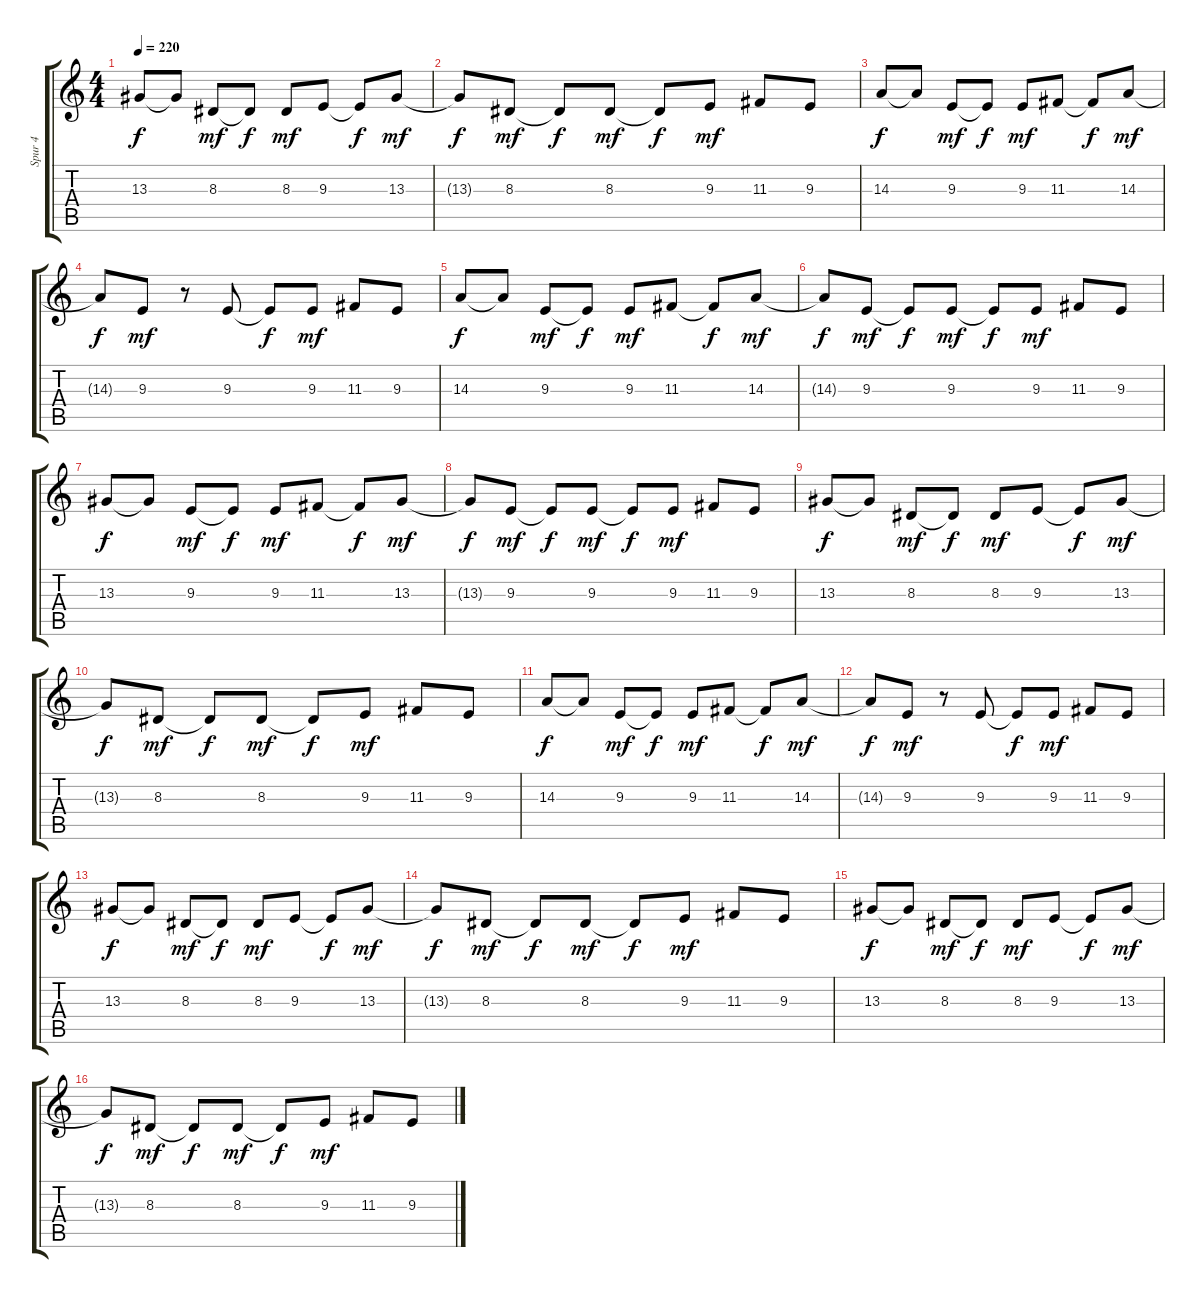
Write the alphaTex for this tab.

\track ("Spur 4" "Spur 4") {instrument lead1square}
\staff {score tabs}
\tuning (E4 B3 G3 D3 A2 D2) {hide}
\ts (4 4)
\tempo 220
\clef g2
\ks c
13.3.8{dy f} 13.3{t}.8 8.3.8{dy mf} 8.3{t}.8{dy f} 8.3.8{dy mf} 9.3.8 9.3{t}.8{dy f} 13.3.8{dy mf} |
13.3{t}.8{dy f} 8.3.8{dy mf} 8.3{t}.8{dy f} 8.3.8{dy mf} 8.3{t}.8{dy f} 9.3.8{dy mf} 11.3.8 9.3.8 |
14.3.8{dy f} 14.3{t}.8 9.3.8{dy mf} 9.3{t}.8{dy f} 9.3.8{dy mf} 11.3.8 11.3{t}.8{dy f} 14.3.8{dy mf} |
14.3{t}.8{dy f} 9.3.8{dy mf} r.8 9.3.8 9.3{t}.8{dy f} 9.3.8{dy mf} 11.3.8 9.3.8 |
14.3.8{dy f instrument lead1square} 14.3{t}.8 9.3.8{dy mf} 9.3{t}.8{dy f} 9.3.8{dy mf} 11.3.8 11.3{t}.8{dy f} 14.3.8{dy mf} |
14.3{t}.8{dy f} 9.3.8{dy mf} 9.3{t}.8{dy f} 9.3.8{dy mf} 9.3{t}.8{dy f} 9.3.8{dy mf} 11.3.8 9.3.8 |
13.3.8{dy f} 13.3{t}.8 9.3.8{dy mf} 9.3{t}.8{dy f} 9.3.8{dy mf} 11.3.8 11.3{t}.8{dy f} 13.3.8{dy mf} |
13.3{t}.8{dy f} 9.3.8{dy mf} 9.3{t}.8{dy f} 9.3.8{dy mf} 9.3{t}.8{dy f} 9.3.8{dy mf} 11.3.8 9.3.8 |
13.3.8{dy f} 13.3{t}.8 8.3.8{dy mf} 8.3{t}.8{dy f} 8.3.8{dy mf} 9.3.8 9.3{t}.8{dy f} 13.3.8{dy mf} |
13.3{t}.8{dy f} 8.3.8{dy mf} 8.3{t}.8{dy f} 8.3.8{dy mf} 8.3{t}.8{dy f} 9.3.8{dy mf} 11.3.8 9.3.8 |
14.3.8{dy f} 14.3{t}.8 9.3.8{dy mf} 9.3{t}.8{dy f} 9.3.8{dy mf} 11.3.8 11.3{t}.8{dy f} 14.3.8{dy mf} |
14.3{t}.8{dy f} 9.3.8{dy mf} r.8 9.3.8 9.3{t}.8{dy f} 9.3.8{dy mf} 11.3.8 9.3.8 |
13.3.8{dy f} 13.3{t}.8 8.3.8{dy mf} 8.3{t}.8{dy f} 8.3.8{dy mf} 9.3.8 9.3{t}.8{dy f} 13.3.8{dy mf} |
13.3{t}.8{dy f} 8.3.8{dy mf} 8.3{t}.8{dy f} 8.3.8{dy mf} 8.3{t}.8{dy f} 9.3.8{dy mf} 11.3.8 9.3.8 |
13.3.8{dy f} 13.3{t}.8 8.3.8{dy mf} 8.3{t}.8{dy f} 8.3.8{dy mf} 9.3.8 9.3{t}.8{dy f} 13.3.8{dy mf} |
13.3{t}.8{dy f} 8.3.8{dy mf} 8.3{t}.8{dy f} 8.3.8{dy mf} 8.3{t}.8{dy f} 9.3.8{dy mf} 11.3.8 9.3.8
